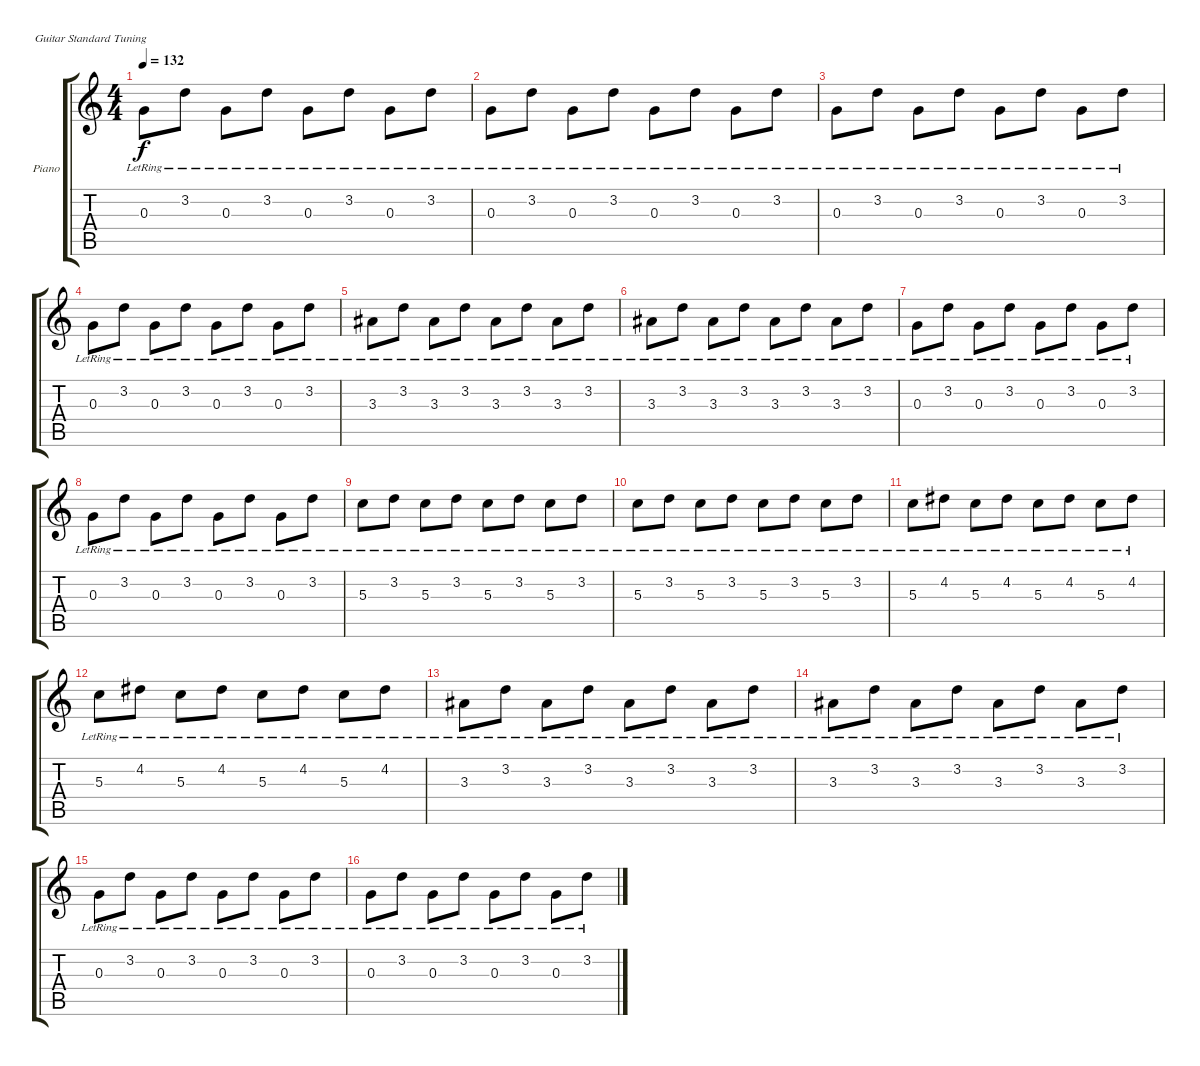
\defaultSystemsLayout 4
\bracketExtendMode groupsimilarinstruments
\firstSystemTrackNameOrientation horizontal
\otherSystemsTrackNameOrientation horizontal
\track ("Piano" "Piano") {instrument electricguitarclean}
\staff {score tabs}
\tuning (E4 B3 G3 D3 A2 E2)
\ts (4 4)
\tempo 132
\clef g2
\scale
0.333333
\ks c
0.3{lr}.8{dy f} 3.2{lr}.8 0.3{lr}.8 3.2{lr}.8 0.3{lr}.8 3.2{lr}.8 0.3{lr}.8 3.2{lr}.8 |
\scale
0.333333 0.3{lr}.8 3.2{lr}.8 0.3{lr}.8 3.2{lr}.8 0.3{lr}.8 3.2{lr}.8 0.3{lr}.8 3.2{lr}.8 |
\scale
0.333333 0.3{lr}.8 3.2{lr}.8 0.3{lr}.8 3.2{lr}.8 0.3{lr}.8 3.2{lr}.8 0.3{lr}.8 3.2{lr}.8 |
\scale
0.333333 0.3{lr}.8 3.2{lr}.8 0.3{lr}.8 3.2{lr}.8 0.3{lr}.8 3.2{lr}.8 0.3{lr}.8 3.2{lr}.8 |
\scale
0.333333 3.3{lr}.8 3.2{lr}.8 3.3{lr}.8 3.2{lr}.8 3.3{lr}.8 3.2{lr}.8 3.3{lr}.8 3.2{lr}.8 |
\scale
0.333333 3.3{lr}.8 3.2{lr}.8 3.3{lr}.8 3.2{lr}.8 3.3{lr}.8 3.2{lr}.8 3.3{lr}.8 3.2{lr}.8 |
\scale
0.333333 0.3{lr}.8 3.2{lr}.8 0.3{lr}.8 3.2{lr}.8 0.3{lr}.8 3.2{lr}.8 0.3{lr}.8 3.2{lr}.8 |
\scale
0.333333 0.3{lr}.8 3.2{lr}.8 0.3{lr}.8 3.2{lr}.8 0.3{lr}.8 3.2{lr}.8 0.3{lr}.8 3.2{lr}.8 |
\scale
0.333333 5.3{lr}.8 3.2{lr}.8 5.3{lr}.8 3.2{lr}.8 5.3{lr}.8 3.2{lr}.8 5.3{lr}.8 3.2{lr}.8 |
\scale
0.333333 5.3{lr}.8 3.2{lr}.8 5.3{lr}.8 3.2{lr}.8 5.3{lr}.8 3.2{lr}.8 5.3{lr}.8 3.2{lr}.8 |
\scale
0.333333 5.3{lr}.8 4.2{lr}.8 5.3{lr}.8 4.2{lr}.8 5.3{lr}.8 4.2{lr}.8 5.3{lr}.8 4.2{lr}.8 |
\scale
0.333333 5.3{lr}.8 4.2{lr}.8 5.3{lr}.8 4.2{lr}.8 5.3{lr}.8 4.2{lr}.8 5.3{lr}.8 4.2{lr}.8 |
\scale
0.333333 3.3{lr}.8 3.2{lr}.8 3.3{lr}.8 3.2{lr}.8 3.3{lr}.8 3.2{lr}.8 3.3{lr}.8 3.2{lr}.8 |
\scale
0.333333 3.3{lr}.8 3.2{lr}.8 3.3{lr}.8 3.2{lr}.8 3.3{lr}.8 3.2{lr}.8 3.3{lr}.8 3.2{lr}.8 |
\scale
0.333333 0.3{lr}.8 3.2{lr}.8 0.3{lr}.8 3.2{lr}.8 0.3{lr}.8 3.2{lr}.8 0.3{lr}.8 3.2{lr}.8 |
\scale
0.333333 0.3{lr}.8 3.2{lr}.8 0.3{lr}.8 3.2{lr}.8 0.3{lr}.8 3.2{lr}.8 0.3{lr}.8 3.2{lr}.8
